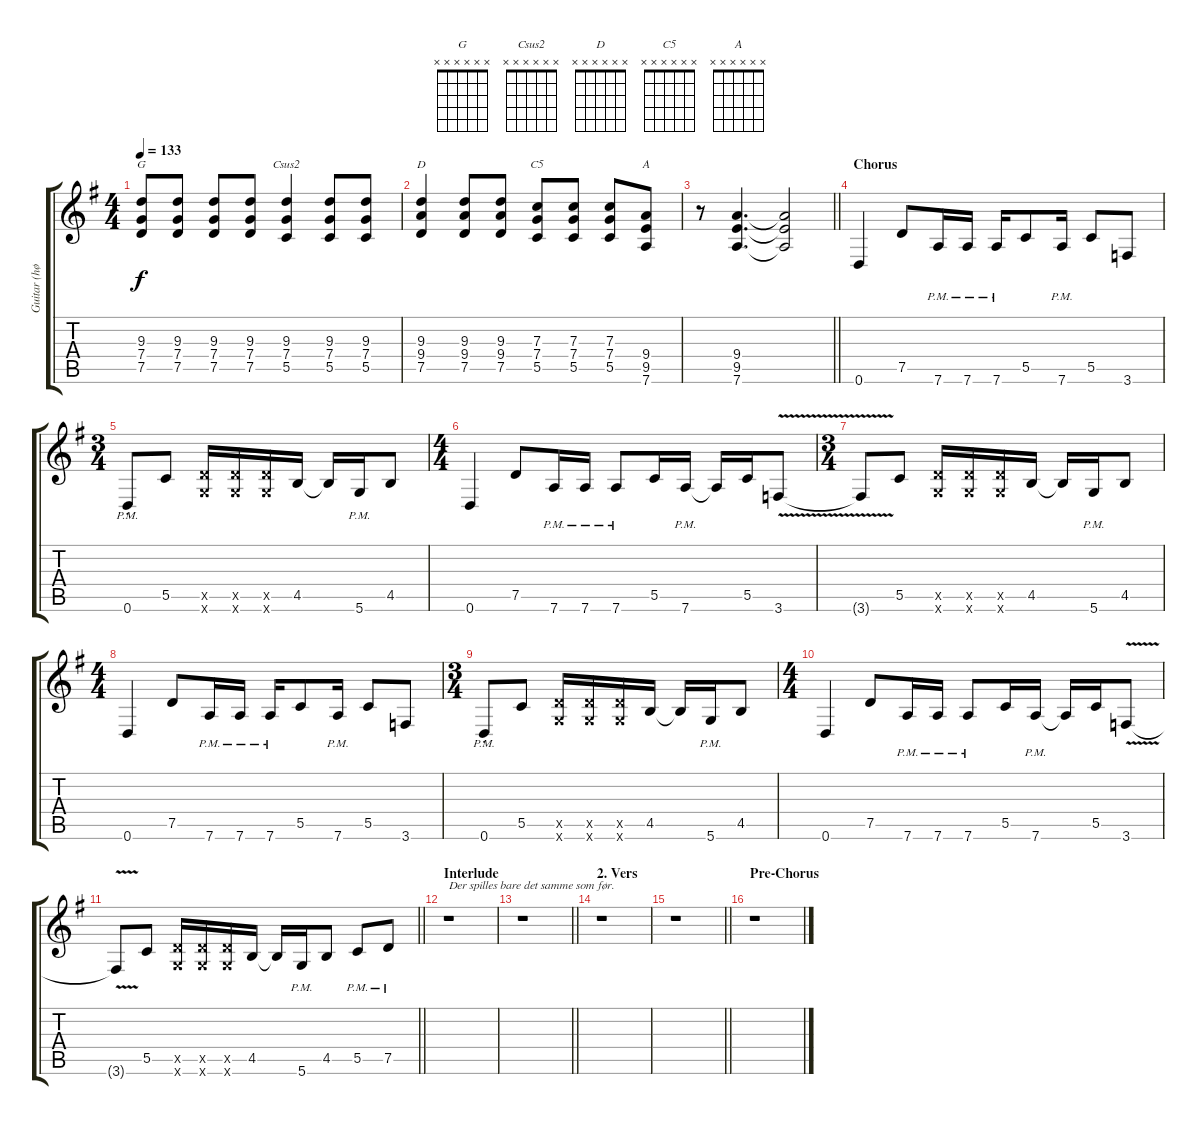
\track ("Guitar (højre)" "Guitar (hø") {instrument overdrivenguitar}
\staff {score tabs}
\tuning (D4 A3 F3 C3 G2 D2) {hide}
\chord ("G" x x x x x x)
\chord ("Csus2" x x x x x x)
\chord ("D" x x x x x x)
\chord ("C5" x x x x x x)
\chord ("A" x x x x x x)
\ts (4 4)
\tempo 133
\clef g2
\ks eminor
(9.3 7.4 7.5).8{ch "G" dy f} (9.3 7.4 7.5).8 (9.3 7.4 7.5).8 (9.3 7.4 7.5).8 (9.3 7.4 5.5).4{ch "Csus2"} (9.3 7.4 5.5).8 (9.3 7.4 5.5).8 |
(9.3 9.4 7.5).4{ch "D"} (9.3 9.4 7.5).8 (9.3 9.4 7.5).8 (7.3 7.4 5.5).8{ch "C5"} (7.3 7.4 5.5).8 (7.3 7.4 5.5).8 (9.4 9.5 7.6).8{ch "A"} |
\barLineRight lightlight
r.8 (9.4 9.5 7.6).4{d} (9.4{t} 9.5{t} 7.6{t}).2 |
\section ("" "Chorus")
0.6.4 7.5.8 7.6{pm}.16 7.6{pm}.16 7.6{pm}.16 5.5.8 7.6{pm}.16 5.5.8 3.6.8 |
\ts (3 4)
0.6{pm st}.8 5.5.8 (7.5{x} 5.6{x}).16 (7.5{x} 5.6{x}).16 (7.5{x} 5.6{x}).16 4.5.16 4.5{t}.16 5.6{pm}.16 4.5.8 |
\ts (4 4)
0.6.4 7.5.8 7.6{pm}.16 7.6{pm}.16 7.6{pm}.8 5.5.16 7.6{pm}.16 7.6{t}.16 5.5.16 3.6{v}.8 |
\ts (3 4)
3.6{t}.8 5.5.8 (7.5{x} 5.6{x}).16 (7.5{x} 5.6{x}).16 (7.5{x} 5.6{x}).16 4.5.16 4.5{t}.16 5.6{pm}.16 4.5.8 |
\ts (4 4)
0.6.4 7.5.8 7.6{pm}.16 7.6{pm}.16 7.6{pm}.16 5.5.8 7.6{pm}.16 5.5.8 3.6.8 |
\ts (3 4)
0.6{pm st}.8 5.5.8 (7.5{x} 5.6{x}).16 (7.5{x} 5.6{x}).16 (7.5{x} 5.6{x}).16 4.5.16 4.5{t}.16 5.6{pm}.16 4.5.8 |
\ts (4 4)
0.6.4 7.5.8 7.6{pm}.16 7.6{pm}.16 7.6{pm}.8 5.5.16 7.6{pm}.16 7.6{t}.16 5.5.16 3.6{v}.8 |
\barLineRight lightlight
3.6{t}.8 5.5.8 (7.5{x} 5.6{x}).16 (7.5{x} 5.6{x}).16 (7.5{x} 5.6{x}).16 4.5.16 4.5{t}.16 5.6{pm}.16 4.5.8 5.5{pm}.8 7.5{pm}.8 |
\section ("" "Interlude")
r.1{txt "Der spilles bare det samme som før."} |
\barLineRight lightlight
r.1 |
\section ("" "2. Vers")
r.1 |
\barLineRight lightlight
r.1 |
\section ("" "Pre-Chorus")
r.1
